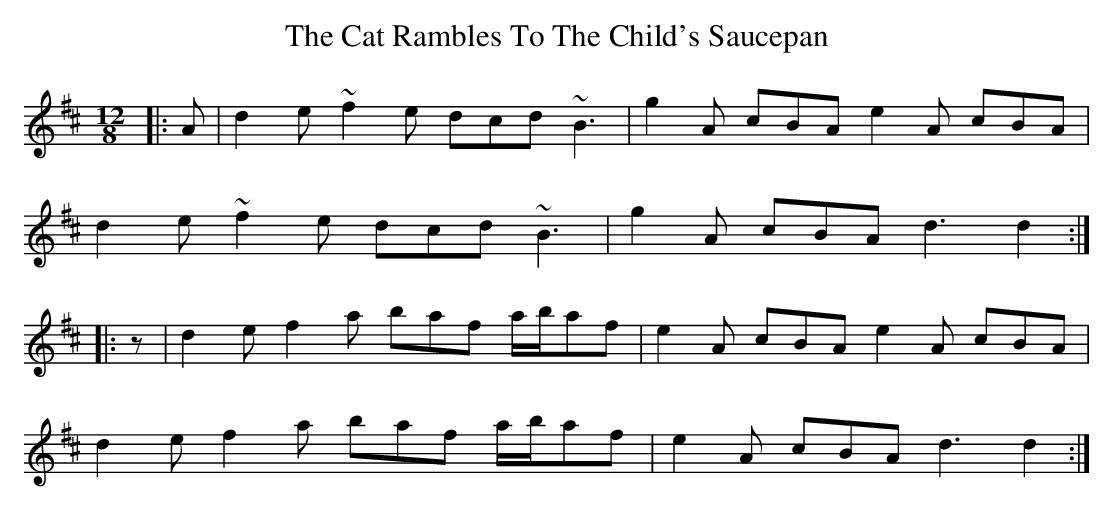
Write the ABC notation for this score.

X:1
T: The Cat Rambles To The Child's Saucepan
M: 12/8
L: 1/8
K: Dmaj
|:A|d2 e ~f2 e dcd ~B3|g2 A cBA e2 A cBA|
d2 e ~f2 e dcd ~B3|g2 A cBA d3 d2:|
|:z|d2 e f2 a baf a/b/af|e2 A cBA e2 A cBA|
d2 e f2 a baf a/b/af|e2 A cBA d3 d2:|
